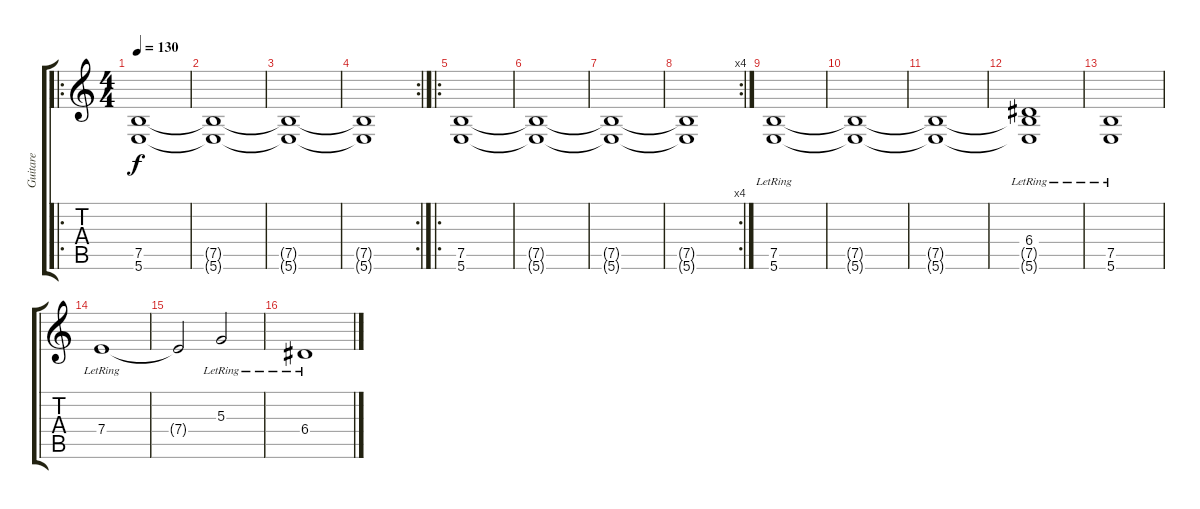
\track ("Guitare" "Guitare") {instrument distortionguitar}
\staff {score tabs}
\tuning (B3 Gb3 D3 A2 E2 B1) {hide}
\ro
\ts (4 4)
\tempo 130
\clef g2
\ks c
(7.5 5.6).1{dy f} |
(7.5{t} 5.6{t}).1 |
(7.5{t} 5.6{t}).1 |
\rc 2
(7.5{t} 5.6{t}).1 |
\ro
(7.5 5.6).1 |
(7.5{t} 5.6{t}).1 |
(7.5{t} 5.6{t}).1 |
\rc 4
(7.5{t} 5.6{t}).1 |
(7.5{lr} 5.6{lr}).1 |
(7.5{t} 5.6{t}).1 |
(7.5{t} 5.6{t}).1 |
(6.4{lr} 7.5{t} 5.6{t}).1 |
(7.5{lr} 5.6{lr}).1 |
7.4{lr}.1 |
7.4{t}.2 5.3{lr}.2 |
6.4{lr}.1
